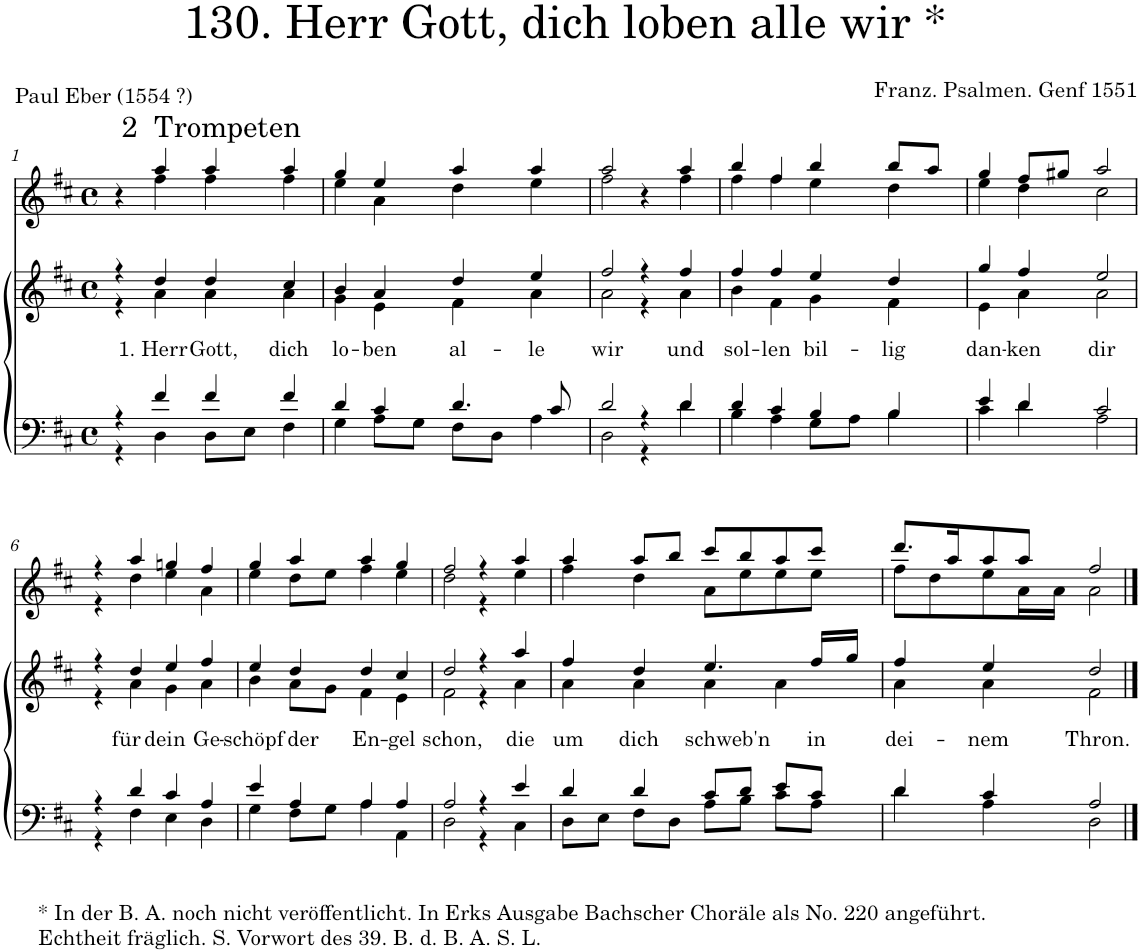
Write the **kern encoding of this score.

**kern	**kern	**text	**kern
*part3	*part2	*part2	*part1
*staff3	*staff2	*staff2	*staff1
*I"Tenor/Bass	*I"Soprano/Alto	*	*I"C Trumpet
*	*	*	*I'Tpt
*clefF4	*clefG2	*	*clefG2
*k[f#c#]	*k[f#c#]	*	*k[f#c#]
*M4/4	*M4/4	*	*M4/4
*met(c)	*met(c)	*	*met(c)
=1	=1	=1	=1
*^	*^	*	*^
4r	4r	4r	4r	.	4r	4ryy
!	!	!	!	!	!LO:TX:a:t=2  Trompeten	!
!	!	!	!	!LO:LY:b	!	!
4f#/	4D\	4dd/	4a\	1. Herr	4aa/	4ff#\
!	!	!	!	!LO:LY:b	!	!
4f#/	8D\L	4dd/	4a\	Gott,	4aa/	4ff#\
.	8E\J	.	.	.	.	.
!	!	!	!	!LO:LY:b	!	!
4f#/	4F#\	4cc#/	4a\	dich	4aa/	4ff#\
=2	=2	=2	=2	=2	=2	=2
!	!	!	!	!LO:LY:b	!	!
4d/	4G\	4b/	4g\	lo-	4gg/	4ee\
!	!	!	!	!LO:LY:b	!	!
4c#/	8A\L	4a/	4e\	-ben	4ee/	4a\
.	8G\J	.	.	.	.	.
!	!	!	!	!LO:LY:b	!	!
4.d/	8F#\L	4dd/	4f#\	al-	4aa/	4dd\
.	8D\J	.	.	.	.	.
!	!	!	!	!LO:LY:b	!	!
.	4A\	4ee/	4a\	-le	4aa/	4ee\
8c#/	.	.	.	.	.	.
=3	=3	=3	=3	=3	=3	=3
!	!	!	!	!LO:LY:b	!	!
2d/	2D\	2ff#/	2a\	wir	2aa/	2ff#\
4r	4r	4r	4r	.	4r	4ryy
!	!	!	!	!LO:LY:b	!	!
4d/	4d\	4ff#/	4a\	und	4aa/	4ff#\
=4	=4	=4	=4	=4	=4	=4
!	!	!	!	!LO:LY:b	!	!
4d/	4B\	4ff#/	4b\	sol-	4bb/	4ff#\
!	!	!	!	!LO:LY:b	!	!
4c#/	4A\	4ff#/	4f#\	-len	4ff#/	4ff#\
!	!	!	!	!LO:LY:b	!	!
4B/	8G\L	4ee/	4g\	bil-	4bb/	4ee\
.	8A\J	.	.	.	.	.
!	!	!	!	!LO:LY:b	!	!
4B/	4B\	4dd/	4f#\	-lig	8bb/L	4dd\
.	.	.	.	.	8aa/J	.
=5	=5	=5	=5	=5	=5	=5
!	!	!	!	!LO:LY:b	!	!
4e/	4c#\	4gg/	4e\	dan-	4gg/	4ee\
!	!	!	!	!LO:LY:b	!	!
4d/	4d\	4ff#/	4a\	-ken	8ff#/L	4dd\
.	.	.	.	.	8gg#X/J	.
!	!	!	!	!LO:LY:b	!	!
2c#/	2A\	2ee/	2a\	dir	2aa/	2cc#\
!!LO:LB:g=z	!!
=6	=6	=6	=6	=6	=6	=6
4r	4r	4r	4r	.	4r	4r
!	!	!	!	!LO:LY:b	!	!
4d/	4F#\	4dd/	4a\	für	4aa/	4dd\
!	!	!	!	!LO:LY:b	!	!
4c#/	4E\	4ee/	4g\	dein	4ggn/	4ee\
!	!	!	!	!LO:LY:b	!	!
4A/	4D\	4ff#/	4a\	Ge-	4ff#/	4a\
=7	=7	=7	=7	=7	=7	=7
!	!	!	!	!LO:LY:b	!	!
4e/	4G\	4ee/	4b\	-schöpf	4gg/	4ee\
!	!	!	!	!LO:LY:b	!	!
4A/	8F#\L	4dd/	8a\L	der	4aa/	8dd\L
.	8G\J	.	8g\J	.	.	8ee\J
!	!	!	!	!LO:LY:b	!	!
4A/	4A\	4dd/	4f#\	En-	4aa/	4ff#\
!	!	!	!	!LO:LY:b	!	!
4A/	4AA\	4cc#/	4e\	-gel	4gg/	4ee\
=8	=8	=8	=8	=8	=8	=8
!	!	!	!	!LO:LY:b	!	!
2A/	2D\	2dd/	2f#\	schon,	2ff#/	2dd\
4r	4r	4r	4r	.	4r	4r
!	!	!	!	!LO:LY:b	!	!
4e/	4C#\	4aa/	4a\	die	4aa/	4ee\
=9	=9	=9	=9	=9	=9	=9
!	!	!	!	!LO:LY:b	!	!
4d/	8D\L	4ff#/	4a\	um	4aa/	4ff#\
.	8E\J	.	.	.	.	.
!	!	!	!	!LO:LY:b	!	!
4d/	8F#\L	4dd/	4a\	dich	8aa/L	4dd\
.	8D\J	.	.	.	8bb/J	.
!	!	!	!	!LO:LY:b	!	!
8c#/L	8A\L	4.ee/	4a\	schweb'n	8ccc#/L	8a\L
8d/J	8B\J	.	.	.	8bb/	8ee\
8e/L	8c#\L	.	4a\	.	8aa/	8ee\
!	!	!	!	!LO:LY:b	!	!
8c#/J	8A\J	16ff#/LL	.	in	8ccc#/J	8ee\J
.	.	16gg/JJ	.	.	.	.
=10	=10	=10	=10	=10	=10	=10
!	!	!	!	!LO:LY:b	!	!
4d/	4d\	4ff#/	4a\	dei-	8.ddd/L	8ff#\L
.	.	.	.	.	.	8dd\
.	.	.	.	.	16aa/K	.
!	!	!	!	!LO:LY:b	!	!
4c#/	4A\	4ee/	4a\	-nem	8aa/	8ee\
.	.	.	.	.	8aa/J	16a\L
.	.	.	.	.	.	16a\JJ
!	!	!	!	!LO:LY:b	!	!
2A/	2D\	2dd/	2f#\	Thron.	2ff#/	2a\
*v	*v	*	*	*	*v	*v
*	*v	*v	*	*
==	==	==	==
*-	*-	*-	*-
